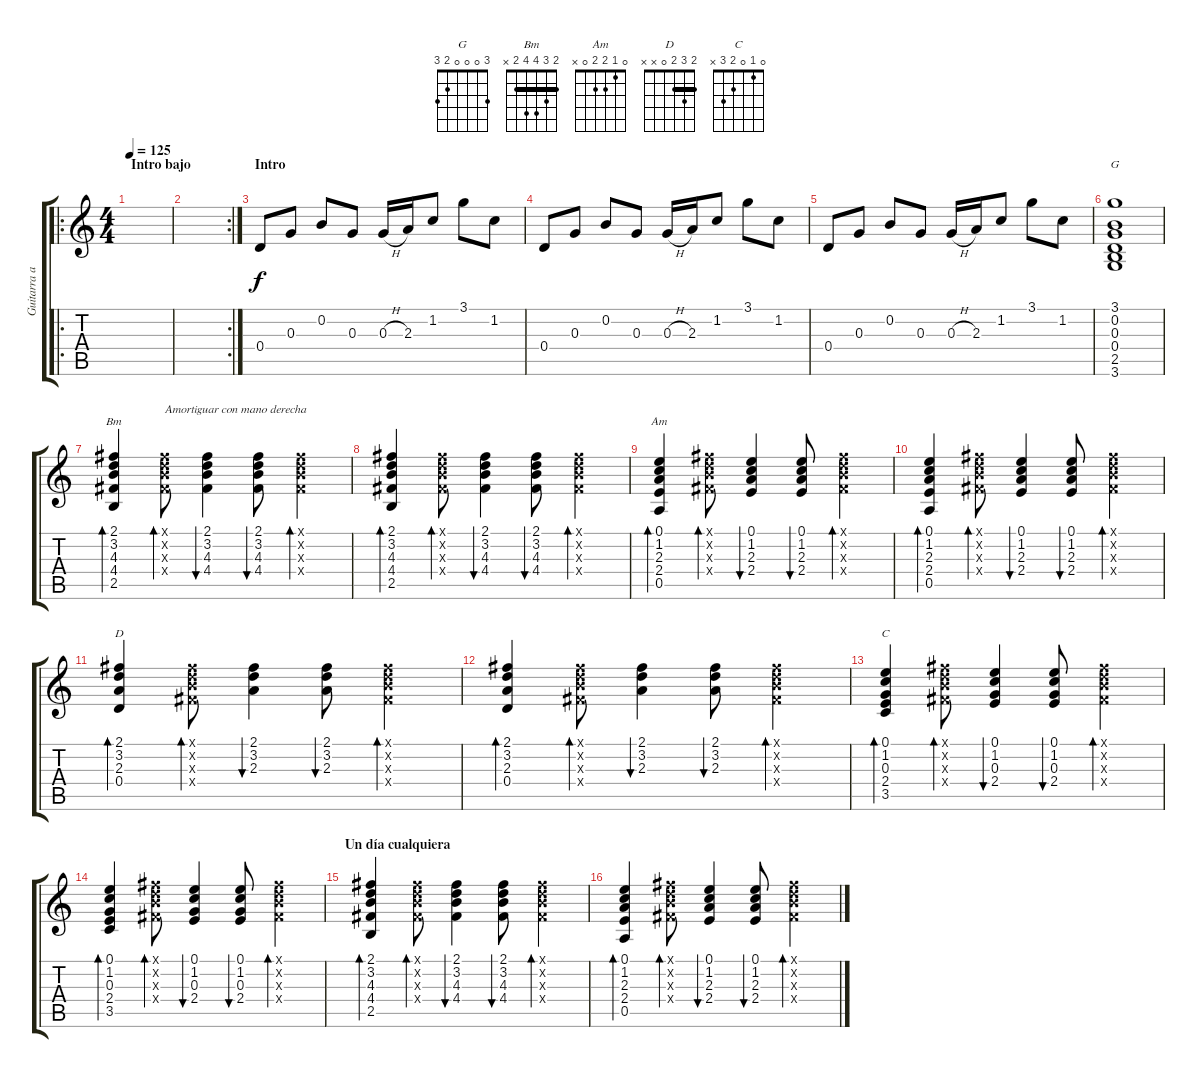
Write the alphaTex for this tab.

\track ("Guitarra armonica" "Guitarra a") {instrument acousticguitarnylon}
\staff {score tabs}
\tuning (E4 B3 G3 D3 A2 E2) {hide}
\chord ("G" 3 0 0 0 2 3)
\chord ("Bm" 2 3 4 4 2 x) {barre 2}
\chord ("Am" 0 1 2 2 0 x)
\chord ("D" 2 3 2 0 x x) {barre 2}
\chord ("C" 0 1 0 2 3 x)
\ro
\ts (4 4)
\section ("" "Intro bajo")
\tempo 125
\clef g2
\ks c
|
\rc 2
|
\section ("" "Intro")
0.4.8 0.3.8 0.2.8 0.3.8 0.3{h}.16 2.3.16 1.2.8 3.1.8 1.2.8 |
0.4.8 0.3.8 0.2.8 0.3.8 0.3{h}.16 2.3.16 1.2.8 3.1.8 1.2.8 |
0.4.8 0.3.8 0.2.8 0.3.8 0.3{h}.16 2.3.16 1.2.8 3.1.8 1.2.8 |
(3.1 0.2 0.3 0.4 2.5 3.6).1{ch "G" dy f} |
(2.1 3.2 4.3 4.4 2.5).4{bd 60 ch "Bm"} (2.1{x} 3.2{x} 4.3{x} 4.4{x}).8{bd 60 txt "Amortiguar con mano derecha"} (2.1 3.2 4.3 4.4).4{bu 60} (2.1 3.2 4.3 4.4).8{bu 60} (2.1{x} 3.2{x} 4.3{x} 4.4{x}).4{bd 60} |
(2.1 3.2 4.3 4.4 2.5).4{bd 60} (2.1{x} 3.2{x} 4.3{x} 4.4{x}).8{bd 60} (2.1 3.2 4.3 4.4).4{bu 60} (2.1 3.2 4.3 4.4).8{bu 60} (2.1{x} 3.2{x} 4.3{x} 4.4{x}).4{bd 60} |
(0.1 1.2 2.3 2.4 0.5).4{bd 60 ch "Am"} (2.1{x} 3.2{x} 4.3{x} 4.4{x}).8{bd 60} (0.1 1.2 2.3 2.4).4{bu 60} (0.1 1.2 2.3 2.4).8{bu 60} (2.1{x} 3.2{x} 4.3{x} 4.4{x}).4{bd 60} |
(0.1 1.2 2.3 2.4 0.5).4{bd 60} (2.1{x} 3.2{x} 4.3{x} 4.4{x}).8{bd 60} (0.1 1.2 2.3 2.4).4{bu 60} (0.1 1.2 2.3 2.4).8{bu 60} (2.1{x} 3.2{x} 4.3{x} 4.4{x}).4{bd 60} |
(2.1 3.2 2.3 0.4).4{bd 60 ch "D"} (2.1{x} 3.2{x} 4.3{x} 4.4{x}).8{bd 60} (2.1 3.2 2.3).4{bu 60} (2.1 3.2 2.3).8{bu 60} (2.1{x} 3.2{x} 4.3{x} 4.4{x}).4{bd 60} |
(2.1 3.2 2.3 0.4).4{bd 60} (2.1{x} 3.2{x} 4.3{x} 4.4{x}).8{bd 60} (2.1 3.2 2.3).4{bu 60} (2.1 3.2 2.3).8{bu 60} (2.1{x} 3.2{x} 4.3{x} 4.4{x}).4{bd 60} |
(0.1 1.2 0.3 2.4 3.5).4{bd 60 ch "C"} (2.1{x} 3.2{x} 4.3{x} 4.4{x}).8{bd 60} (0.1 1.2 0.3 2.4).4{bu 60} (0.1 1.2 0.3 2.4).8{bu 60} (2.1{x} 3.2{x} 4.3{x} 4.4{x}).4{bd 60} |
(0.1 1.2 0.3 2.4 3.5).4{bd 60} (2.1{x} 3.2{x} 4.3{x} 4.4{x}).8{bd 60} (0.1 1.2 0.3 2.4).4{bu 60} (0.1 1.2 0.3 2.4).8{bu 60} (2.1{x} 3.2{x} 4.3{x} 4.4{x}).4{bd 60} |
\section ("" "Un día cualquiera")
(2.1 3.2 4.3 4.4 2.5).4{bd 60} (2.1{x} 3.2{x} 4.3{x} 4.4{x}).8{bd 60} (2.1 3.2 4.3 4.4).4{bu 60} (2.1 3.2 4.3 4.4).8{bu 60} (2.1{x} 3.2{x} 4.3{x} 4.4{x}).4{bd 60} |
(0.1 1.2 2.3 2.4 0.5).4{bd 60} (2.1{x} 3.2{x} 4.3{x} 4.4{x}).8{bd 60} (0.1 1.2 2.3 2.4).4{bu 60} (0.1 1.2 2.3 2.4).8{bu 60} (2.1{x} 3.2{x} 4.3{x} 4.4{x}).4{bd 60}
